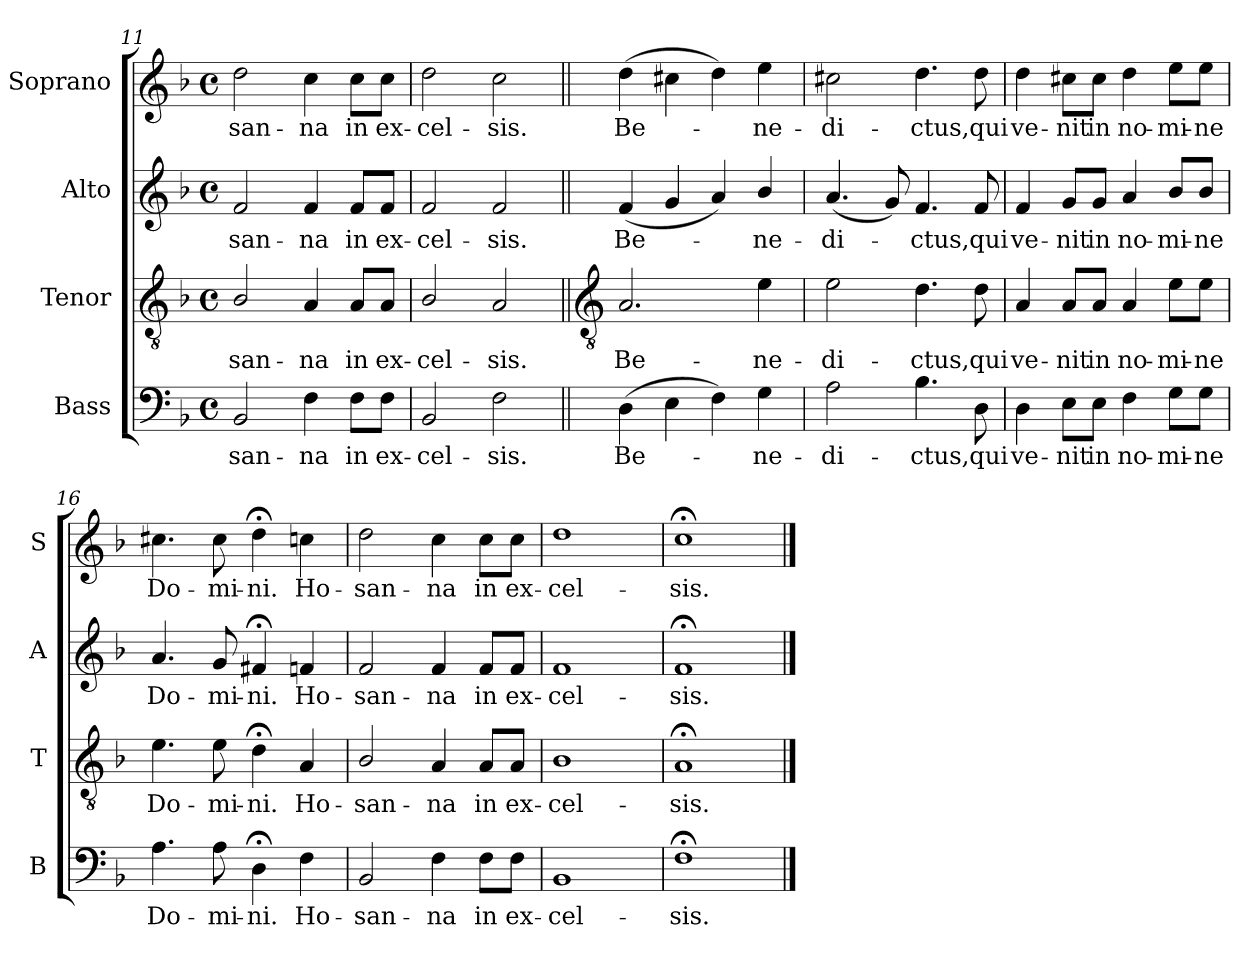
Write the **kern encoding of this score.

**kern	**text	**kern	**text	**kern	**text	**kern	**text
*part4	*part4	*part3	*part3	*part2	*part2	*part1	*part1
*staff4	*staff4	*staff3	*staff3	*staff2	*staff2	*staff1	*staff1
*I"Bass	*	*I"Tenor	*	*I"Alto	*	*I"Soprano	*
*I'B	*	*I'T	*	*I'A	*	*I'S	*
*clefF4	*	*clefGv2	*	*clefG2	*	*clefG2	*
*k[b-]	*	*k[b-]	*	*k[b-]	*	*k[b-]	*
*F:	*	*F:	*	*F:	*	*F:	*
*M4/4	*	*M4/4	*	*M4/4	*	*M4/4	*
*met(c)	*	*met(c)	*	*met(c)	*	*met(c)	*
=11	=11	=11	=11	=11	=11	=11	=11
!	!LO:LY:b	!	!LO:LY:b	!	!LO:LY:b	!	!LO:LY:b
2BB-	-san-	2B-/	-san-	2f	-san-	2dd	-san-
!	!LO:LY:b	!	!LO:LY:b	!	!LO:LY:b	!	!LO:LY:b
4F	-na	4A	-na	4f	-na	4cc	-na
!	!LO:LY:b	!	!LO:LY:b	!	!LO:LY:b	!	!LO:LY:b
8F\L	in	8A/L	in	8f/L	in	8cc\L	in
!	!LO:LY:b	!	!LO:LY:b	!	!LO:LY:b	!	!LO:LY:b
8F\J	ex-	8A/J	ex-	8f/J	ex-	8cc\J	ex-
=12	=12	=12	=12	=12	=12	=12	=12
!	!LO:LY:b	!	!LO:LY:b	!	!LO:LY:b	!	!LO:LY:b
2BB-	-cel-	2B-/	-cel-	2f	-cel-	2dd	-cel-
!	!LO:LY:b	!	!LO:LY:b	!	!LO:LY:b	!	!LO:LY:b
2F	-sis.	2A	-sis.	2f	-sis.	2cc	-sis.
!!LO:LB:g=z
=13||	=13||	=13||	=13||	=13||	=13||	=13||	=13||
*	*	*clefGv2	*	*	*	*	*
!	!LO:LY:b	!	!LO:LY:b	!	!LO:LY:b	!	!LO:LY:b
(>4D	Be-	2.A	Be-	(<4f	Be-	(>4dd	Be-
4E	.	.	.	4g	.	4cc#X	.
4F)	.	.	.	4a)	.	4dd)	.
!	!LO:LY:b	!	!LO:LY:b	!	!LO:LY:b	!	!LO:LY:b
4G	ne-	4e	-ne-	4b-/	ne-	4ee	ne-
=14	=14	=14	=14	=14	=14	=14	=14
!	!LO:LY:b	!	!LO:LY:b	!	!LO:LY:b	!	!LO:LY:b
2A	-di-	2e	-di-	(<4.a	-di-	2cc#X	-di-
.	.	.	.	8g)	.	.	.
!	!LO:LY:b	!	!LO:LY:b	!	!LO:LY:b	!	!LO:LY:b
4.B-	-ctus,	4.d	-ctus,	4.f	ctus,	4.dd	-ctus,
!	!LO:LY:b	!	!LO:LY:b	!	!LO:LY:b	!	!LO:LY:b
8D	qui	8d	qui	8f	qui	8dd	qui
=15	=15	=15	=15	=15	=15	=15	=15
!	!LO:LY:b	!	!LO:LY:b	!	!LO:LY:b	!	!LO:LY:b
4D	ve-	4A	ve-	4f	ve-	4dd	ve-
!	!LO:LY:b	!	!LO:LY:b	!	!LO:LY:b	!	!LO:LY:b
8E\L	-nit	8A/L	-nit	8g/L	-nit	8cc#X\L	-nit
!	!LO:LY:b	!	!LO:LY:b	!	!LO:LY:b	!	!LO:LY:b
8E\J	in	8A/J	in	8g/J	in	8cc#\J	in
!	!LO:LY:b	!	!LO:LY:b	!	!LO:LY:b	!	!LO:LY:b
4F	no-	4A	no-	4a	no-	4dd	no-
!	!LO:LY:b	!	!LO:LY:b	!	!LO:LY:b	!	!LO:LY:b
8G\L	-mi-	8e\L	-mi-	8b-/L	-mi-	8ee\L	-mi-
!	!LO:LY:b	!	!LO:LY:b	!	!LO:LY:b	!	!LO:LY:b
8G\J	-ne	8e\J	-ne	8b-/J	-ne	8ee\J	-ne
=16	=16	=16	=16	=16	=16	=16	=16
!	!LO:LY:b	!	!LO:LY:b	!	!LO:LY:b	!	!LO:LY:b
4.A	Do-	4.e	Do-	4.a	Do-	4.cc#X	Do-
!	!LO:LY:b	!	!LO:LY:b	!	!LO:LY:b	!	!LO:LY:b
8A	-mi-	8e	-mi-	8g	-mi-	8cc#	-mi-
!	!LO:LY:b	!	!LO:LY:b	!	!LO:LY:b	!	!LO:LY:b
4D;<	-ni.	4d;<	-ni.	4f#X;<	-ni.	4dd;<	-ni.
!	!LO:LY:b	!	!LO:LY:b	!	!LO:LY:b	!	!LO:LY:b
4F	Ho-	4A	Ho-	4fn	Ho-	4ccn	Ho-
=17	=17	=17	=17	=17	=17	=17	=17
!	!LO:LY:b	!	!LO:LY:b	!	!LO:LY:b	!	!LO:LY:b
2BB-	-san-	2B-/	-san-	2f	-san-	2dd	-san-
!	!LO:LY:b	!	!LO:LY:b	!	!LO:LY:b	!	!LO:LY:b
4F	-na	4A	-na	4f	-na	4cc	-na
!	!LO:LY:b	!	!LO:LY:b	!	!LO:LY:b	!	!LO:LY:b
8F\L	in	8A/L	in	8f/L	in	8cc\L	in
!	!LO:LY:b	!	!LO:LY:b	!	!LO:LY:b	!	!LO:LY:b
8F\J	ex-	8A/J	ex-	8f/J	ex-	8cc\J	ex-
=18	=18	=18	=18	=18	=18	=18	=18
!	!LO:LY:b	!	!LO:LY:b	!	!LO:LY:b	!	!LO:LY:b
1BB-	-cel-	1B-	-cel-	1f	-cel-	1dd	-cel-
=19	=19	=19	=19	=19	=19	=19	=19
!	!LO:LY:b	!	!LO:LY:b	!	!LO:LY:b	!	!LO:LY:b
1F;<	-sis.	1A;<	-sis.	1f;<	-sis.	1cc;<	-sis.
==	==	==	==	==	==	==	==
*-	*-	*-	*-	*-	*-	*-	*-
